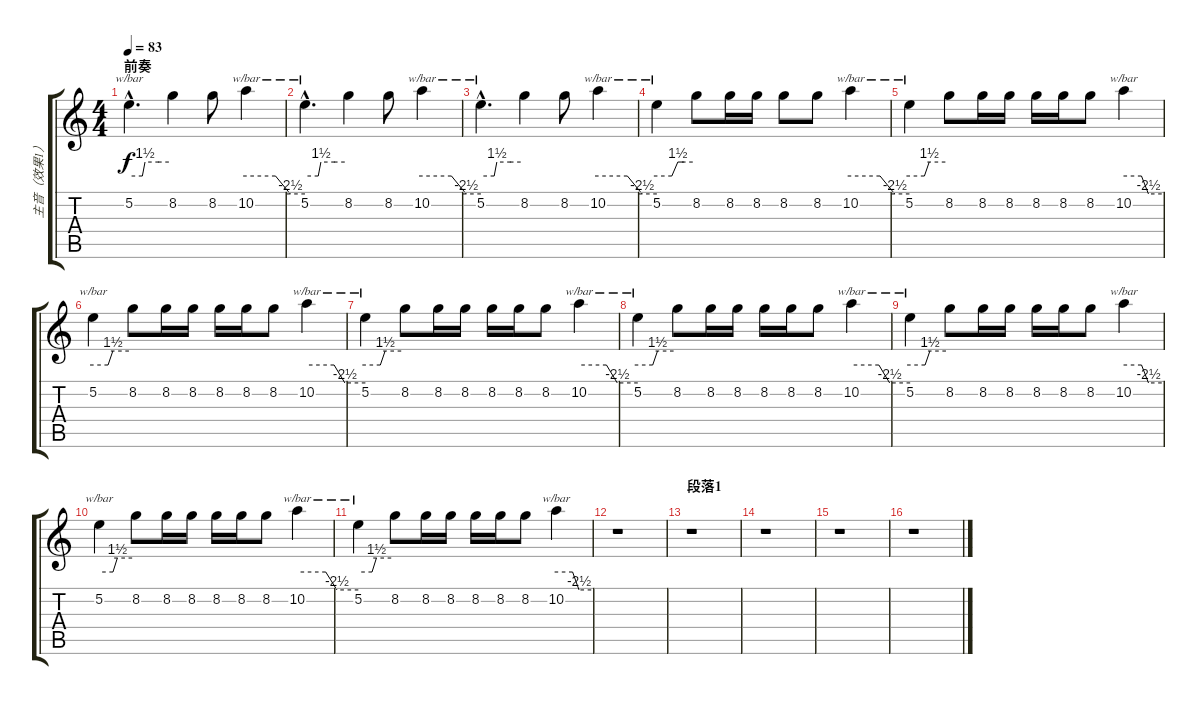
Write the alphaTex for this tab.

\track ("主音（效果1）" "主音（效果1）") {instrument distortionguitar}
\staff {score tabs}
\tuning (E4 B3 G3 D3 A2 E2) {hide}
\ts (4 4)
\section ("" "前奏")
\tempo 83
\clef g2
\ks c
5.2{hac}.4{d tbe (custom default 0 0 20 0 24 6 45 6 60 6) dy f instrument distortionguitar} 8.2.4 8.2.8 10.2.4{tbe (custom default 0 0 30 0 45 -10 60 -10)} |
5.2{hac}.4{d tbe (custom default 0 0 20 0 24 6 45 6 60 6)} 8.2.4 8.2.8 10.2.4{tbe (custom default 0 0 30 0 45 -10 60 -10)} |
5.2{hac}.4{d tbe (custom default 0 0 20 0 24 6 45 6 60 6)} 8.2.4 8.2.8 10.2.4{tbe (custom default 0 0 30 0 45 -10 60 -10)} |
5.2.4{tbe (custom default 0 0 25 0 35 6 45 6 60 6)} 8.2.8 8.2.16 8.2.16 8.2.8 8.2.8 10.2.4{tbe (custom default 0 0 30 0 45 -10 60 -10)} |
5.2.4{tbe (custom default 0 0 25 0 33 6 60 6)} 8.2.8 8.2.16 8.2.16 8.2.16 8.2.16 8.2.8 10.2.4{tbe (custom default 0 0 28 0 39 -10 60 -10)} |
5.2.4{tbe (custom default 0 0 25 0 33 6 60 6)} 8.2.8 8.2.16 8.2.16 8.2.16 8.2.16 8.2.8 10.2.4{tbe (custom default 0 0 28 0 39 -10 60 -10)} |
5.2.4{tbe (custom default 0 0 25 0 33 6 60 6)} 8.2.8 8.2.16 8.2.16 8.2.16 8.2.16 8.2.8 10.2.4{tbe (custom default 0 0 28 0 39 -10 60 -10)} |
5.2.4{tbe (custom default 0 0 25 0 33 6 60 6)} 8.2.8 8.2.16 8.2.16 8.2.16 8.2.16 8.2.8 10.2.4{tbe (custom default 0 0 28 0 39 -10 60 -10)} |
5.2.4{tbe (custom default 0 0 25 0 33 6 60 6)} 8.2.8 8.2.16 8.2.16 8.2.16 8.2.16 8.2.8 10.2.4{tbe (custom default 0 0 28 0 39 -10 60 -10)} |
5.2.4{tbe (custom default 0 0 25 0 33 6 60 6)} 8.2.8 8.2.16 8.2.16 8.2.16 8.2.16 8.2.8 10.2.4{tbe (custom default 0 0 28 0 39 -10 60 -10)} |
5.2.4{tbe (custom default 0 0 25 0 33 6 60 6)} 8.2.8 8.2.16 8.2.16 8.2.16 8.2.16 8.2.8 10.2.4{tbe (custom default 0 0 28 0 39 -10 60 -10)} |
r.1 |
\section ("" "段落1")
r.1 |
r.1 |
r.1 |
r.1
